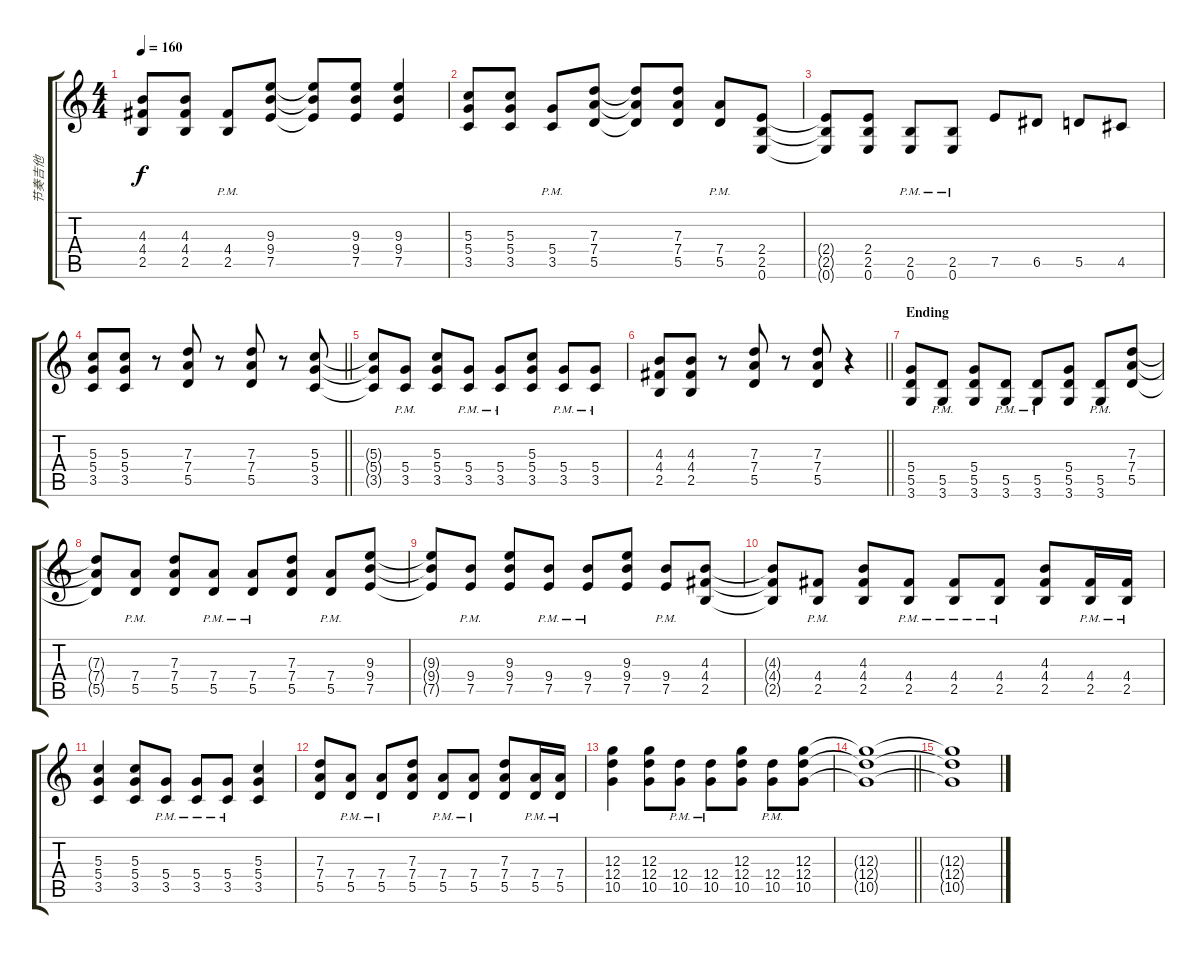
\track ("节奏吉他" "节奏吉他") {instrument overdrivenguitar}
\staff {score tabs}
\tuning (E4 B3 G3 D3 A2 E2) {hide}
\ts (4 4)
\tempo 160
\clef g2
\ks c
(4.3{t} 4.4{t} 2.5{t}).8{dy f} (4.3 4.4 2.5).8 (4.4{pm} 2.5).8 (9.3 9.4 7.5).8 (9.3{t} 9.4{t} 7.5{t}).8 (9.3 9.4 7.5).8 (9.3 9.4 7.5).4 |
(5.3 5.4 3.5).8 (5.3 5.4 3.5).8 (5.4{pm} 3.5{pm}).8 (7.3 7.4 5.5).8 (7.3{t} 7.4{t} 5.5{t}).8 (7.3 7.4 5.5).8 (7.4{pm} 5.5{pm}).8 (2.4 2.5 0.6).8 |
(2.4{t} 2.5{t} 0.6{t}).8 (2.4 2.5 0.6).8 (2.5{pm} 0.6{pm}).8 (2.5{pm} 0.6{pm}).8 7.5.8 6.5.8 5.5.8 4.5.8 |
\barLineRight lightlight
(5.3 5.4 3.5).8 (5.3 5.4 3.5).8 r.8 (7.3 7.4 5.5).8 r.8 (7.3 7.4 5.5).8 r.8 (5.3 5.4 3.5).8 |
(5.3{t} 5.4{t} 3.5{t}).8 (5.4{pm} 3.5{pm}).8 (5.3 5.4 3.5).8 (5.4{pm} 3.5{pm}).8 (5.4{pm} 3.5{pm}).8 (5.3 5.4 3.5).8 (5.4{pm} 3.5{pm}).8 (5.4{pm} 3.5{pm}).8 |
\barLineRight lightlight
(4.3 4.4 2.5).8 (4.3 4.4 2.5).8 r.8 (7.3 7.4 5.5).8 r.8 (7.3 7.4 5.5).8 r.4 |
\section ("" "Ending")
(5.4 5.5 3.6).8 (5.5{pm} 3.6{pm}).8 (5.4 5.5 3.6).8 (5.5{pm} 3.6{pm}).8 (5.5{pm} 3.6{pm}).8 (5.4 5.5 3.6).8 (5.5{pm} 3.6{pm}).8 (7.3 7.4 5.5).8 |
(7.3{t} 7.4{t} 5.5{t}).8 (7.4{pm} 5.5{pm}).8 (7.3 7.4 5.5).8 (7.4{pm} 5.5{pm}).8 (7.4{pm} 5.5{pm}).8 (7.3 7.4 5.5).8 (7.4{pm} 5.5{pm}).8 (9.3 9.4 7.5).8 |
(9.3{t} 9.4{t} 7.5{t}).8 (9.4{pm} 7.5{pm}).8 (9.3 9.4 7.5).8 (9.4{pm} 7.5{pm}).8 (9.4{pm} 7.5{pm}).8 (9.3 9.4 7.5).8 (9.4{pm} 7.5{pm}).8 (4.3 4.4 2.5).8 |
(4.3{t} 4.4{t} 2.5{t}).8 (4.4{pm} 2.5{pm}).8 (4.3 4.4 2.5).8 (4.4{pm} 2.5{pm}).8 (4.4{pm} 2.5{pm}).8 (4.4{pm} 2.5{pm}).8 (4.3 4.4 2.5).8 (4.4{pm} 2.5{pm}).16 (4.4{pm} 2.5{pm}).16 |
(5.3 5.4 3.5).4 (5.3 5.4 3.5).8 (5.4{pm} 3.5{pm}).8 (5.4{pm} 3.5{pm}).8 (5.4{pm} 3.5{pm}).8 (5.3 5.4 3.5).4 |
(7.3 7.4 5.5).8 (7.4{pm} 5.5{pm}).8 (7.4{pm} 5.5{pm}).8 (7.3 7.4 5.5).8 (7.4{pm} 5.5{pm}).8 (7.4{pm} 5.5{pm}).8 (7.3 7.4 5.5).8 (7.4{pm} 5.5{pm}).16 (7.4{pm} 5.5{pm}).16 |
(12.3 12.4 10.5).4 (12.3 12.4 10.5).8 (12.4{pm} 10.5{pm}).8 (12.4{pm} 10.5{pm}).8 (12.3 12.4 10.5).8 (12.4{pm} 10.5{pm}).8 (12.3 12.4 10.5).8 |
\barLineRight lightlight
(12.3{t} 12.4{t} 10.5{t}).1 |
(12.3{t} 12.4{t} 10.5{t}).1
